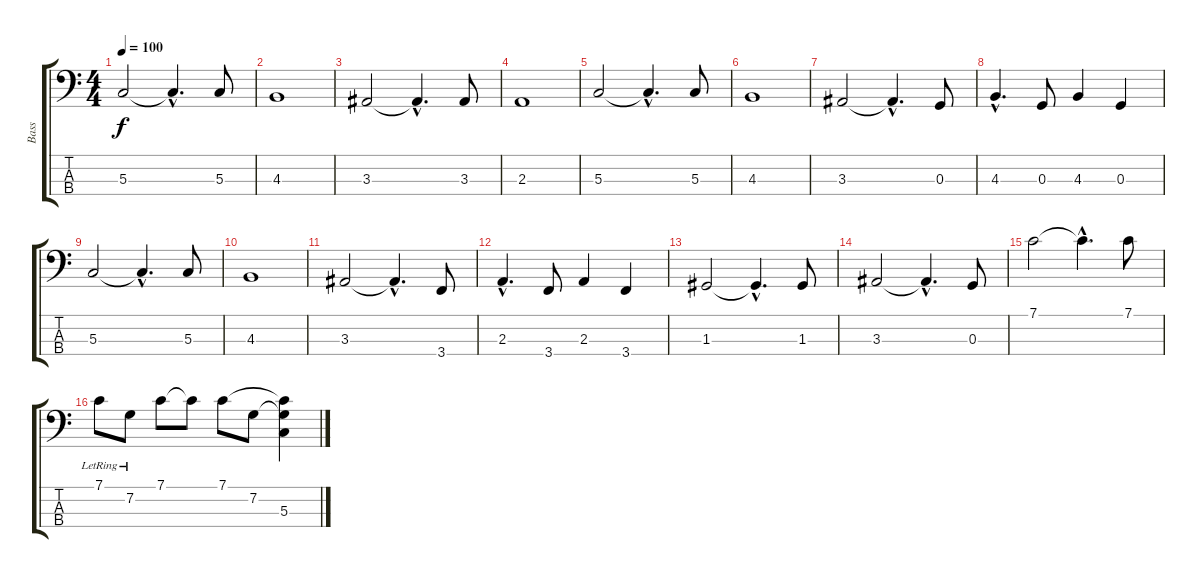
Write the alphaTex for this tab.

\track ("Bass" "Bass") {instrument electricbassfinger}
\staff {score tabs}
\tuning (F2 C2 G1 D1) {hide}
\ts (4 4)
\tempo 100
\clef f4
\ks c
5.3.2{dy f} 5.3{hac t}.4{d} 5.3.8 |
4.3.1 |
3.3.2 3.3{hac t}.4{d} 3.3.8 |
2.3.1 |
5.3.2 5.3{hac t}.4{d} 5.3.8 |
4.3.1 |
3.3.2 3.3{hac t}.4{d} 0.3.8 |
4.3{hac}.4{d} 0.3.8 4.3.4 0.3.4 |
5.3.2 5.3{hac t}.4{d} 5.3.8 |
4.3.1 |
3.3.2 3.3{hac t}.4{d} 3.4.8 |
2.3{hac}.4{d} 3.4.8 2.3.4 3.4.4 |
1.3.2 1.3{hac t}.4{d} 1.3.8 |
3.3.2 3.3{hac t}.4{d} 0.3.8 |
7.1.2 7.1{hac t}.4{d} 7.1.8 |
7.1{lr}.8 7.2{lr}.8 7.1.8 7.1{t}.8 7.1.8 7.2.8 (7.1{t} 7.2{t} 5.3).4
